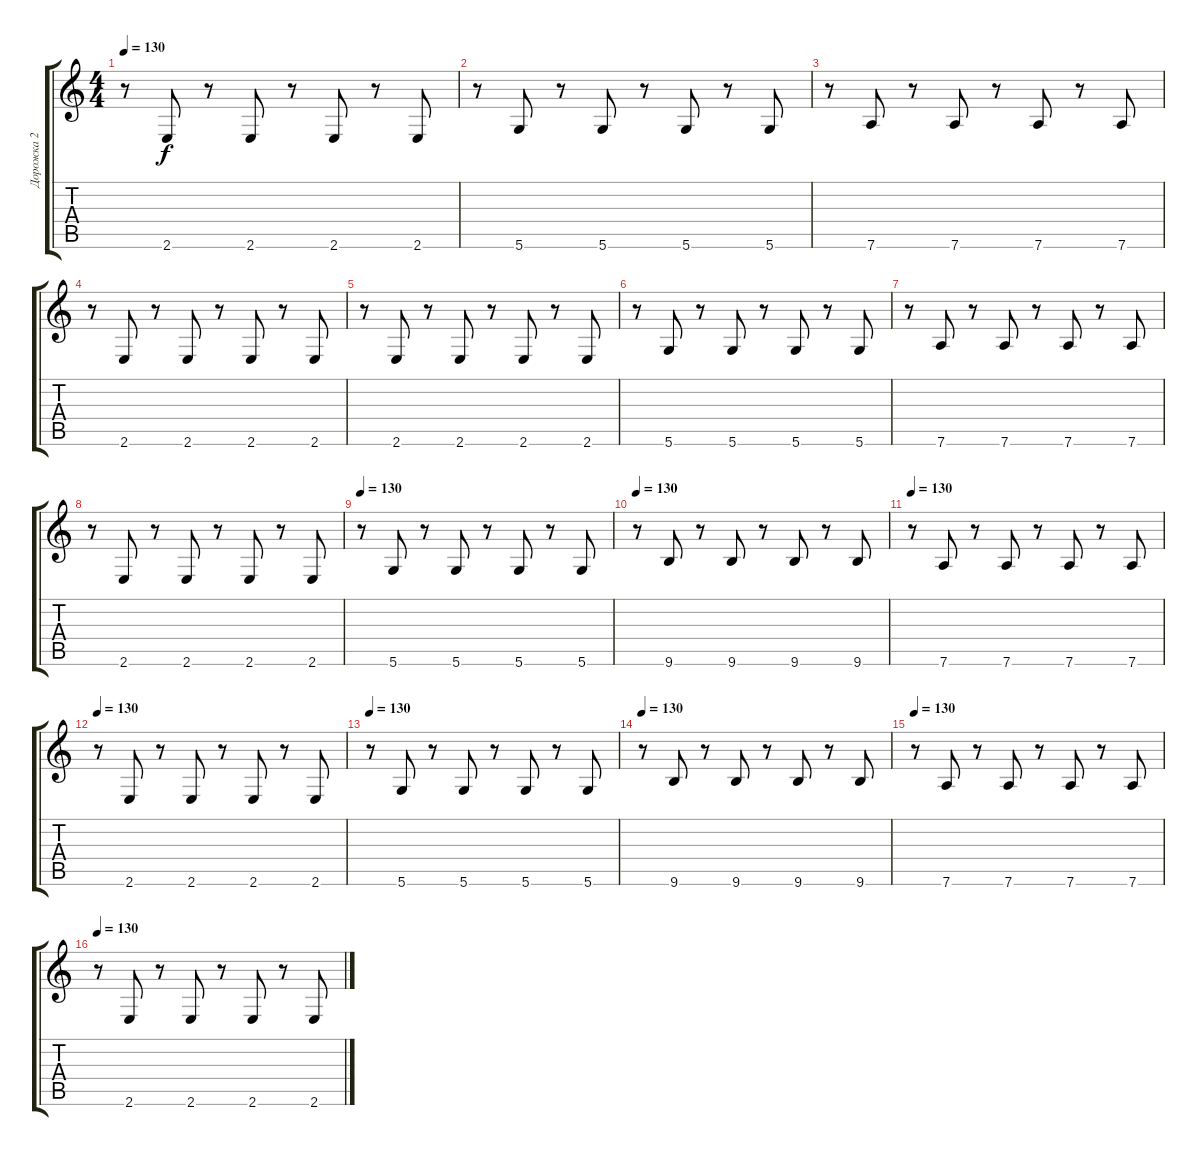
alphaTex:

\track ("Дорожка 2" "Дорожка 2") {instrument electricbasspick}
\staff {score tabs}
\tuning (E4 B3 G3 D3 A2 D2) {hide}
\ts (4 4)
\tempo 130
\clef g2
\ks c
r.8{dy f} 2.6.8 r.8 2.6.8 r.8 2.6.8 r.8 2.6.8 |
r.8 5.6.8 r.8 5.6.8 r.8 5.6.8 r.8 5.6.8 |
r.8 7.6.8 r.8 7.6.8 r.8 7.6.8 r.8 7.6.8 |
r.8 2.6.8 r.8 2.6.8 r.8 2.6.8 r.8 2.6.8 |
r.8 2.6.8 r.8 2.6.8 r.8 2.6.8 r.8 2.6.8 |
r.8 5.6.8 r.8 5.6.8 r.8 5.6.8 r.8 5.6.8 |
r.8 7.6.8 r.8 7.6.8 r.8 7.6.8 r.8 7.6.8 |
r.8 2.6.8 r.8 2.6.8 r.8 2.6.8 r.8 2.6.8 |
\tempo 130
r.8 5.6.8 r.8 5.6.8 r.8 5.6.8 r.8 5.6.8 |
\tempo 130
r.8 9.6.8 r.8 9.6.8 r.8 9.6.8 r.8 9.6.8 |
\tempo 130
r.8 7.6.8 r.8 7.6.8 r.8 7.6.8 r.8 7.6.8 |
\tempo 130
r.8 2.6.8 r.8 2.6.8 r.8 2.6.8 r.8 2.6.8 |
\tempo 130
r.8 5.6.8 r.8 5.6.8 r.8 5.6.8 r.8 5.6.8 |
\tempo 130
r.8 9.6.8 r.8 9.6.8 r.8 9.6.8 r.8 9.6.8 |
\tempo 130
r.8 7.6.8 r.8 7.6.8 r.8 7.6.8 r.8 7.6.8 |
\tempo 130
r.8 2.6.8 r.8 2.6.8 r.8 2.6.8 r.8 2.6.8
